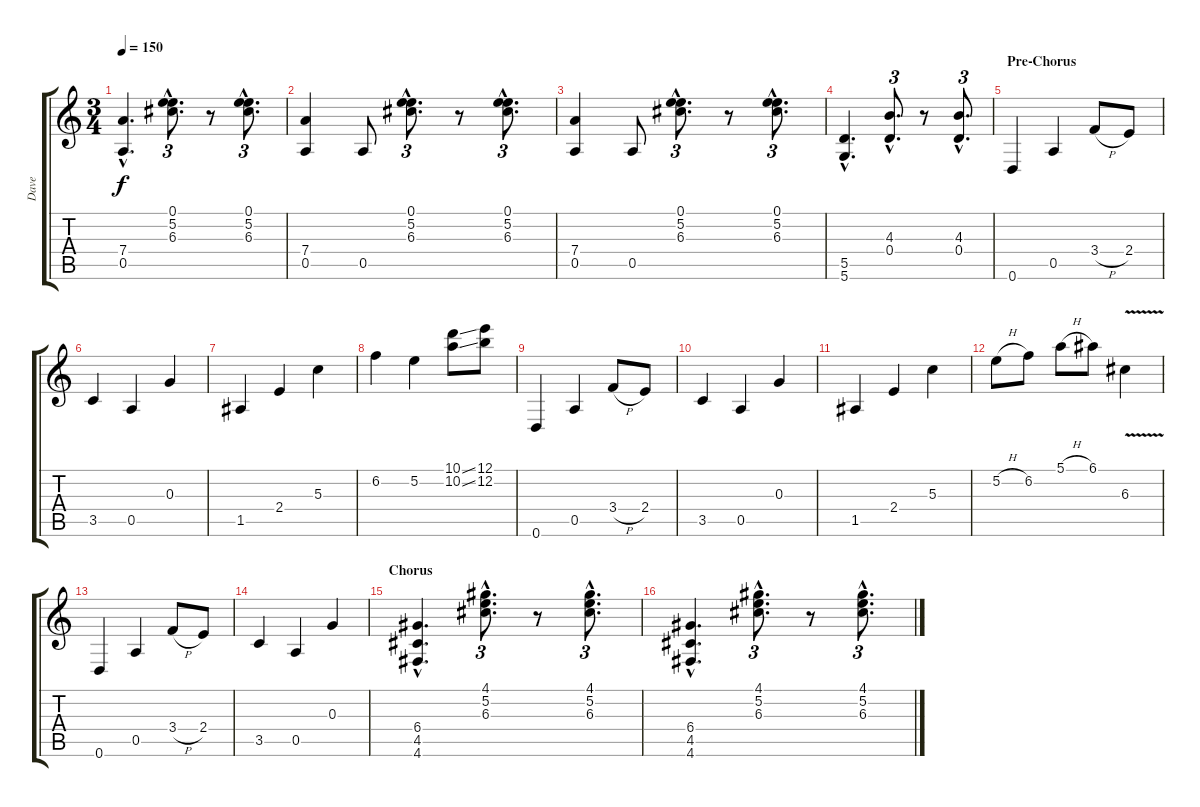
\track ("Dave" "Dave") {instrument acousticguitarnylon}
\staff {score tabs}
\tuning (E4 B3 G3 D3 A2 D2) {hide}
\ts (3 4)
\tempo 150
\clef g2
\ks c
(7.4{hac} 0.5{hac}).4{d dy f} (0.1{hac} 5.2{hac} 6.3{hac}).8{d tu (3 2)} r.8 (0.1{hac} 5.2{hac} 6.3{hac}).8{d tu (3 2)} |
(7.4 0.5).4 0.5.8 (0.1{hac} 5.2{hac} 6.3{hac}).8{d tu (3 2)} r.8 (0.1{hac} 5.2{hac} 6.3{hac}).8{d tu (3 2)} |
(7.4 0.5).4 0.5.8 (0.1{hac} 5.2{hac} 6.3{hac}).8{d tu (3 2)} r.8 (0.1{hac} 5.2{hac} 6.3{hac}).8{d tu (3 2)} |
(5.5{hac} 5.6{hac}).4{d} (4.3{hac} 0.4{hac}).8{d tu (3 2)} r.8 (4.3{hac} 0.4{hac}).8{d tu (3 2)} |
\section ("" "Pre-Chorus")
0.6.4 0.5.4 3.4{h}.8 2.4.8 |
3.5.4 0.5.4 0.3.4 |
1.5.4 2.4.4 5.3.4 |
6.2.4 5.2.4 (10.1{ss} 10.2{ss}).8 (12.1 12.2).8 |
0.6.4 0.5.4 3.4{h}.8 2.4.8 |
3.5.4 0.5.4 0.3.4 |
1.5.4 2.4.4 5.3.4 |
5.2{h}.8 6.2.8 5.1{h}.8 6.1.8 6.3{v}.4 |
0.6.4 0.5.4 3.4{h}.8 2.4.8 |
3.5.4 0.5.4 0.3.4 |
\section ("" "Chorus")
(6.4{hac} 4.5{hac} 4.6{hac}).4{d} (4.1{hac} 5.2{hac} 6.3{hac}).8{d tu (3 2)} r.8 (4.1{hac} 5.2{hac} 6.3{hac}).8{d tu (3 2)} |
(6.4{hac} 4.5{hac} 4.6{hac}).4{d} (4.1{hac} 5.2{hac} 6.3{hac}).8{d tu (3 2)} r.8 (4.1{hac} 5.2{hac} 6.3{hac}).8{d tu (3 2)}
